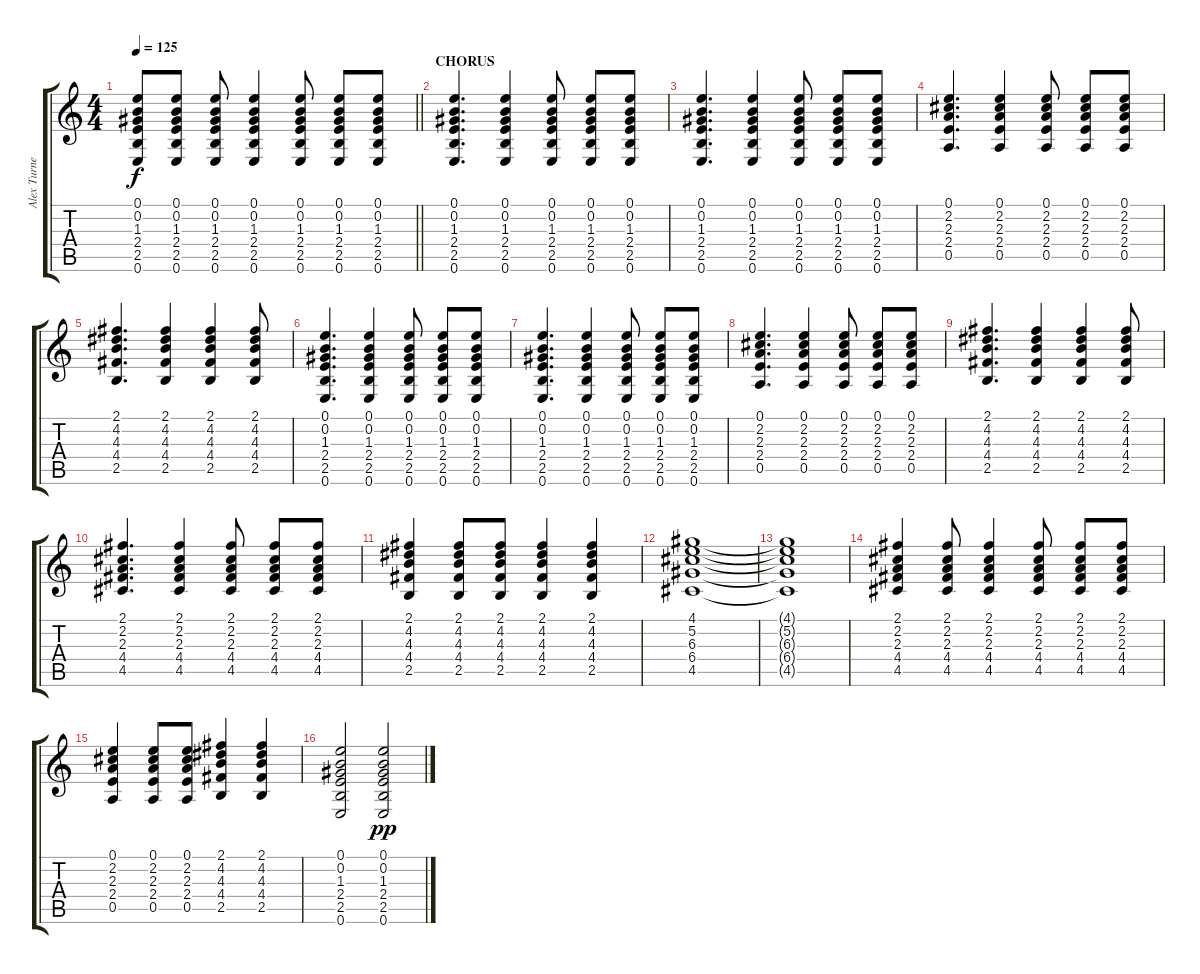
\track ("Alex Turner" "Alex Turne") {instrument electricguitarclean}
\staff {score tabs}
\tuning (E4 B3 G3 D3 A2 E2) {hide}
\ts (4 4)
\tempo 125
\clef g2
\barLineRight lightlight
\ks c
(0.1{t} 0.2{t} 1.3{t} 2.4{t} 2.5{t} 0.6{t}).8{dy f} (0.1 0.2 1.3 2.4 2.5 0.6).8 (0.1 0.2 1.3 2.4 2.5 0.6).8 (0.1 0.2 1.3 2.4 2.5 0.6).4 (0.1 0.2 1.3 2.4 2.5 0.6).8 (0.1 0.2 1.3 2.4 2.5 0.6).8 (0.1 0.2 1.3 2.4 2.5 0.6).8 |
\section ("" "CHORUS")
(0.1 0.2 1.3 2.4 2.5 0.6).4{d} (0.1 0.2 1.3 2.4 2.5 0.6).4 (0.1 0.2 1.3 2.4 2.5 0.6).8 (0.1 0.2 1.3 2.4 2.5 0.6).8 (0.1 0.2 1.3 2.4 2.5 0.6).8 |
(0.1 0.2 1.3 2.4 2.5 0.6).4{d} (0.1 0.2 1.3 2.4 2.5 0.6).4 (0.1 0.2 1.3 2.4 2.5 0.6).8 (0.1 0.2 1.3 2.4 2.5 0.6).8 (0.1 0.2 1.3 2.4 2.5 0.6).8 |
(0.1 2.2 2.3 2.4 0.5).4{d} (0.1 2.2 2.3 2.4 0.5).4 (0.1 2.2 2.3 2.4 0.5).8 (0.1 2.2 2.3 2.4 0.5).8 (0.1 2.2 2.3 2.4 0.5).8 |
(2.1 4.2 4.3 4.4 2.5).4{d} (2.1 4.2 4.3 4.4 2.5).4 (2.1 4.2 4.3 4.4 2.5).4 (2.1 4.2 4.3 4.4 2.5).8 |
(0.1 0.2 1.3 2.4 2.5 0.6).4{d} (0.1 0.2 1.3 2.4 2.5 0.6).4 (0.1 0.2 1.3 2.4 2.5 0.6).8 (0.1 0.2 1.3 2.4 2.5 0.6).8 (0.1 0.2 1.3 2.4 2.5 0.6).8 |
(0.1 0.2 1.3 2.4 2.5 0.6).4{d} (0.1 0.2 1.3 2.4 2.5 0.6).4 (0.1 0.2 1.3 2.4 2.5 0.6).8 (0.1 0.2 1.3 2.4 2.5 0.6).8 (0.1 0.2 1.3 2.4 2.5 0.6).8 |
(0.1 2.2 2.3 2.4 0.5).4{d} (0.1 2.2 2.3 2.4 0.5).4 (0.1 2.2 2.3 2.4 0.5).8 (0.1 2.2 2.3 2.4 0.5).8 (0.1 2.2 2.3 2.4 0.5).8 |
(2.1 4.2 4.3 4.4 2.5).4{d} (2.1 4.2 4.3 4.4 2.5).4 (2.1 4.2 4.3 4.4 2.5).4 (2.1 4.2 4.3 4.4 2.5).8 |
(2.1 2.2 2.3 4.4 4.5).4{d} (2.1 2.2 2.3 4.4 4.5).4 (2.1 2.2 2.3 4.4 4.5).8 (2.1 2.2 2.3 4.4 4.5).8 (2.1 2.2 2.3 4.4 4.5).8 |
(2.1 4.2 4.3 4.4 2.5).4 (2.1 4.2 4.3 4.4 2.5).8 (2.1 4.2 4.3 4.4 2.5).8 (2.1 4.2 4.3 4.4 2.5).4 (2.1 4.2 4.3 4.4 2.5).4 |
(4.1 5.2 6.3 6.4 4.5).1 |
(4.1{t} 5.2{t} 6.3{t} 6.4{t} 4.5{t}).1 |
(2.1 2.2 2.3 4.4 4.5).4 (2.1 2.2 2.3 4.4 4.5).8 (2.1 2.2 2.3 4.4 4.5).4 (2.1 2.2 2.3 4.4 4.5).8 (2.1 2.2 2.3 4.4 4.5).8 (2.1 2.2 2.3 4.4 4.5).8 |
(0.1 2.2 2.3 2.4 0.5).4 (0.1 2.2 2.3 2.4 0.5).8 (0.1 2.2 2.3 2.4 0.5).8 (2.1 4.2 4.3 4.4 2.5).4 (2.1 4.2 4.3 4.4 2.5).4 |
(0.1 0.2 1.3 2.4 2.5 0.6).2 (0.1 0.2 1.3 2.4 2.5 0.6).2{dy pp}
